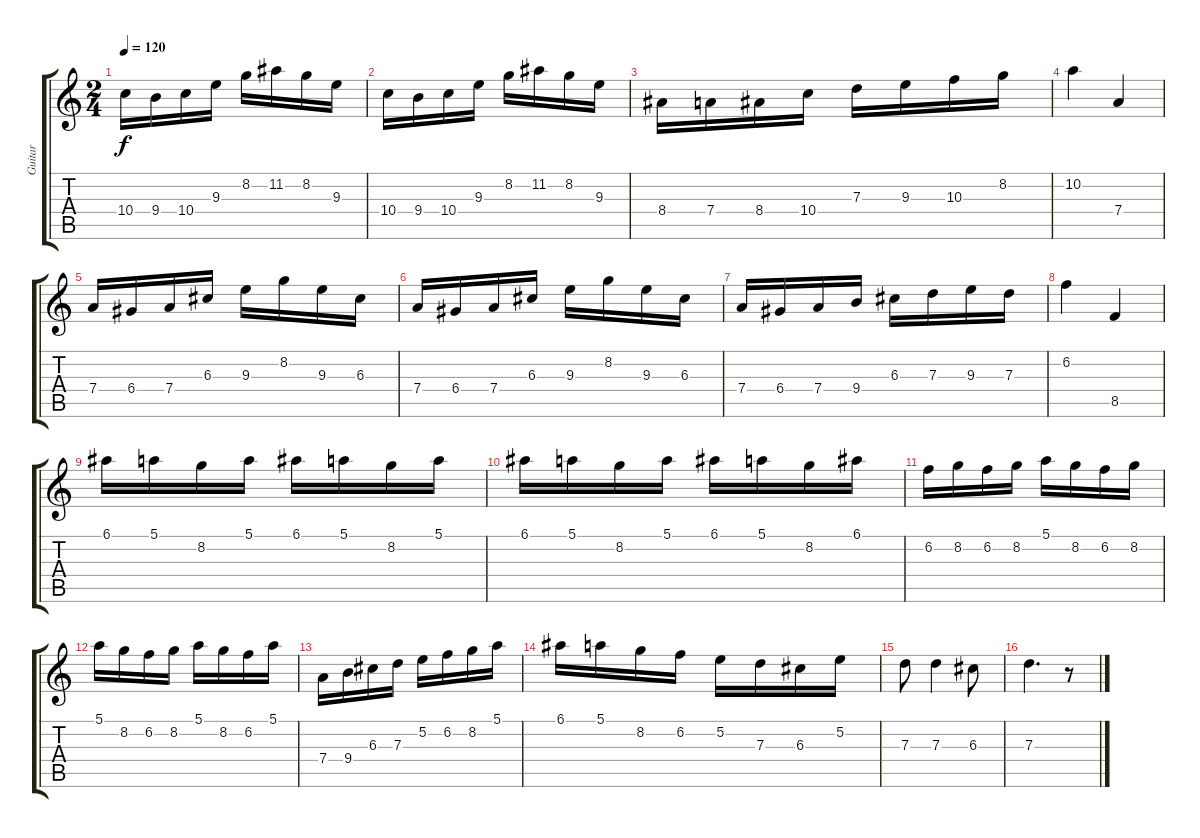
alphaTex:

\track ("Guitar" "Guitar") {instrument overdrivenguitar}
\staff {score tabs}
\tuning (E4 B3 G3 D3 A2 E2) {hide}
\ts (2 4)
\tempo 120
\clef g2
\ks c
10.4.16{dy f} 9.4.16 10.4.16 9.3.16 8.2.16 11.2.16 8.2.16 9.3.16 |
10.4.16 9.4.16 10.4.16 9.3.16 8.2.16 11.2.16 8.2.16 9.3.16 |
8.4.16 7.4.16 8.4.16 10.4.16 7.3.16 9.3.16 10.3.16 8.2.16 |
10.2.4 7.4.4 |
7.4.16 6.4.16 7.4.16 6.3.16 9.3.16 8.2.16 9.3.16 6.3.16 |
7.4.16 6.4.16 7.4.16 6.3.16 9.3.16 8.2.16 9.3.16 6.3.16 |
7.4.16 6.4.16 7.4.16 9.4.16 6.3.16 7.3.16 9.3.16 7.3.16 |
6.2.4 8.5.4 |
6.1.16 5.1.16 8.2.16 5.1.16 6.1.16 5.1.16 8.2.16 5.1.16 |
6.1.16 5.1.16 8.2.16 5.1.16 6.1.16 5.1.16 8.2.16 6.1.16 |
6.2.16 8.2.16 6.2.16 8.2.16 5.1.16 8.2.16 6.2.16 8.2.16 |
5.1.16 8.2.16 6.2.16 8.2.16 5.1.16 8.2.16 6.2.16 5.1.16 |
7.4.16 9.4.16 6.3.16 7.3.16 5.2.16 6.2.16 8.2.16 5.1.16 |
6.1.16 5.1.16 8.2.16 6.2.16 5.2.16 7.3.16 6.3.16 5.2.16 |
7.3.8 7.3.4 6.3.8 |
7.3.4{d} r.8
